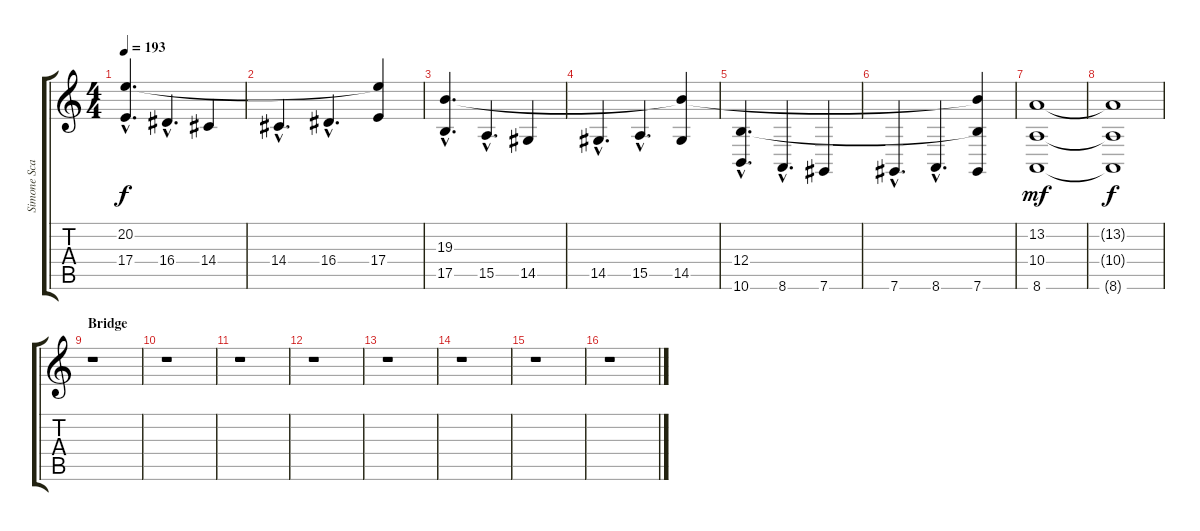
\track ("Simone Scazzocchio" "Simone Sca") {instrument stringensemble1}
\staff {score tabs}
\tuning (Db4 Ab3 E3 B2 Gb2 Db2) {hide}
\ts (4 4)
\tempo 193
\clef g2
\ks c
(20.2{hac} 17.4{hac}).4{d dy f} 16.4{hac}.4{d} 14.4.4 |
14.4{hac}.4{d} 16.4{hac}.4{d} (20.2{t} 17.4).4 |
(19.3{hac} 17.5{hac}).4{d} 15.5{hac}.4{d} 14.5.4 |
14.5{hac}.4{d} 15.5{hac}.4{d} (19.3{t} 14.5).4 |
(12.4{hac} 10.6{hac}).4{d} 8.6{hac}.4{d} 7.6.4 |
7.6{hac}.4{d} 8.6{hac}.4{d} (19.3{t} 12.4{t} 7.6).4 |
(13.2 10.4 8.6).1{dy mf} |
(13.2{t} 10.4{t} 8.6{t}).1{dy f} |
\section ("" "Bridge")
r.1 |
r.1 |
r.1 |
r.1 |
r.1 |
r.1 |
r.1 |
r.1
